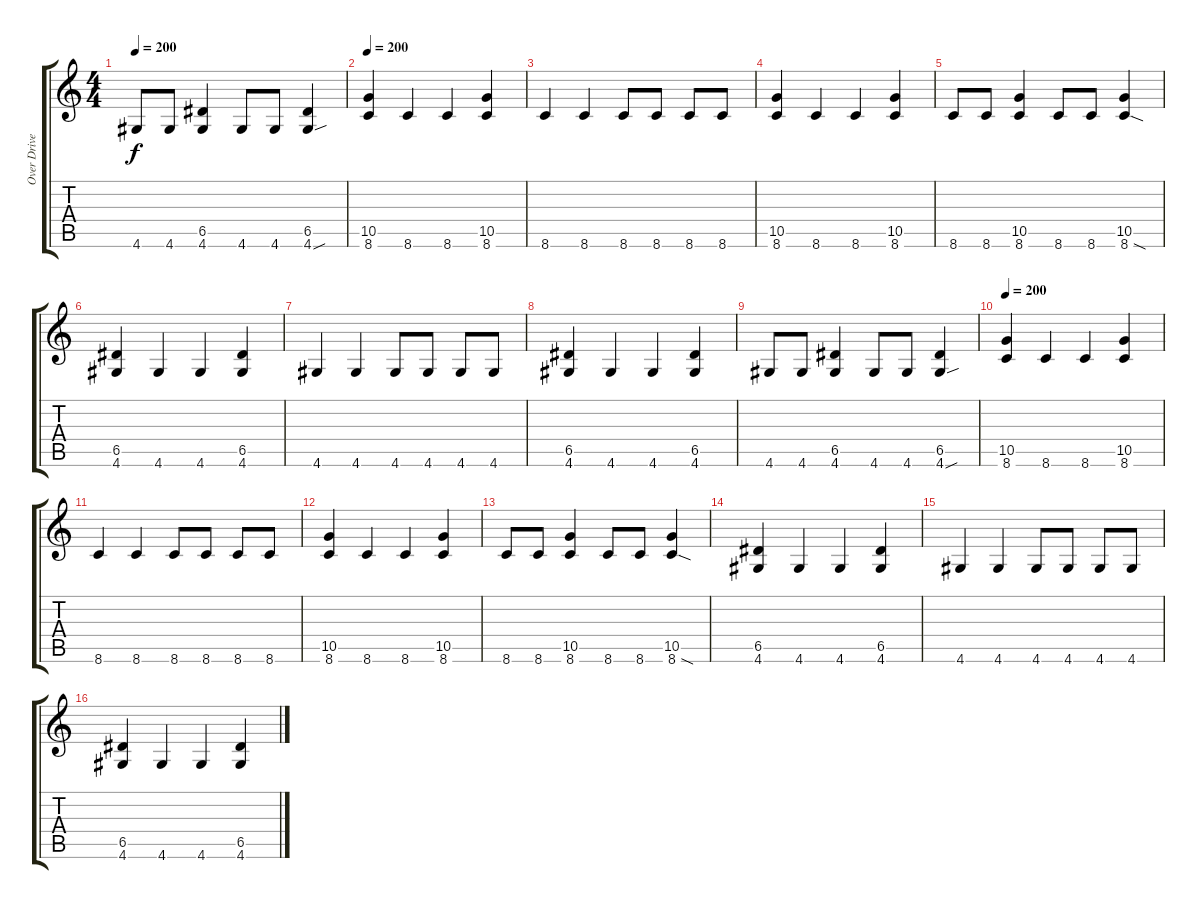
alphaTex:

\track ("Over Driven Guitar" "Over Drive") {instrument overdrivenguitar}
\staff {score tabs}
\tuning (E4 B3 G3 D3 A2 E2) {hide}
\ts (4 4)
\tempo 200
\clef g2
\ks c
4.6.8{dy f} 4.6.8 (6.5 4.6).4 4.6.8 4.6.8 (6.5 4.6{sou}).4 |
\tempo 200
(10.5 8.6).4 8.6.4 8.6.4 (10.5 8.6).4 |
8.6.4 8.6.4 8.6.8 8.6.8 8.6.8 8.6.8 |
(10.5 8.6).4 8.6.4 8.6.4 (10.5 8.6).4 |
8.6.8 8.6.8 (10.5 8.6).4 8.6.8 8.6.8 (10.5 8.6{sod}).4 |
(6.5 4.6).4 4.6.4 4.6.4 (6.5 4.6).4 |
4.6.4 4.6.4 4.6.8 4.6.8 4.6.8 4.6.8 |
(6.5 4.6).4 4.6.4 4.6.4 (6.5 4.6).4 |
4.6.8 4.6.8 (6.5 4.6).4 4.6.8 4.6.8 (6.5 4.6{sou}).4 |
\tempo 200
(10.5 8.6).4 8.6.4 8.6.4 (10.5 8.6).4 |
8.6.4 8.6.4 8.6.8 8.6.8 8.6.8 8.6.8 |
(10.5 8.6).4 8.6.4 8.6.4 (10.5 8.6).4 |
8.6.8 8.6.8 (10.5 8.6).4 8.6.8 8.6.8 (10.5 8.6{sod}).4 |
(6.5 4.6).4 4.6.4 4.6.4 (6.5 4.6).4 |
4.6.4 4.6.4 4.6.8 4.6.8 4.6.8 4.6.8 |
(6.5 4.6).4 4.6.4 4.6.4 (6.5 4.6).4
